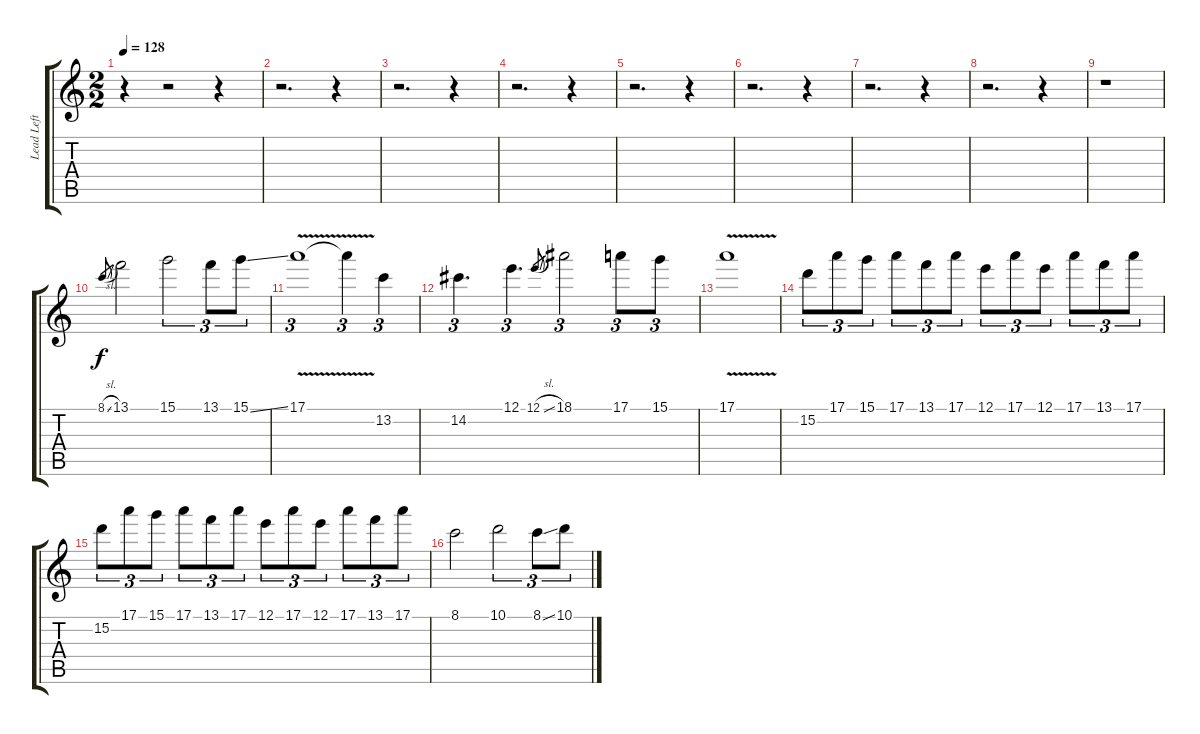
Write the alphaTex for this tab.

\track ("Lead Left" "Lead Left") {instrument overdrivenguitar}
\staff {score tabs}
\tuning (E4 B3 G3 D3 A2 D2) {hide}
\ts (2 2)
\tempo 128
\clef g2
\ks c
r.4{dy f} r.2 r.4 |
r.2{d} r.4 |
r.2{d} r.4 |
r.2{d} r.4 |
r.2{d} r.4 |
r.2{d} r.4 |
r.2{d} r.4 |
r.2{d} r.4 |
r.1 |
8.1{sl}.8{gr} 13.1.2 15.1.2{tu (3 2)} 13.1.8{tu (3 2)} 15.1{ss}.8{tu (3 2)} |
17.1{v}.1{tu (3 2)} 17.1{v t}.4{tu (3 2)} 13.2.4{tu (3 2)} |
14.2.4{d tu (3 2)} 12.1.4{d tu (3 2)} 12.1{sl}.8{gr} 18.1.2{tu (3 2)} 17.1.8{tu (3 2)} 15.1.8{tu (3 2)} |
17.1{v}.1 |
15.2.8{tu (3 2)} 17.1.8{tu (3 2)} 15.1.8{tu (3 2)} 17.1.8{tu (3 2)} 13.1.8{tu (3 2)} 17.1.8{tu (3 2)} 12.1.8{tu (3 2)} 17.1.8{tu (3 2)} 12.1.8{tu (3 2)} 17.1.8{tu (3 2)} 13.1.8{tu (3 2)} 17.1.8{tu (3 2)} |
15.2.8{tu (3 2)} 17.1.8{tu (3 2)} 15.1.8{tu (3 2)} 17.1.8{tu (3 2)} 13.1.8{tu (3 2)} 17.1.8{tu (3 2)} 12.1.8{tu (3 2)} 17.1.8{tu (3 2)} 12.1.8{tu (3 2)} 17.1.8{tu (3 2)} 13.1.8{tu (3 2)} 17.1.8{tu (3 2)} |
8.1.2 10.1.2{tu (3 2)} 8.1{ss}.8{tu (3 2)} 10.1.8{tu (3 2)}
